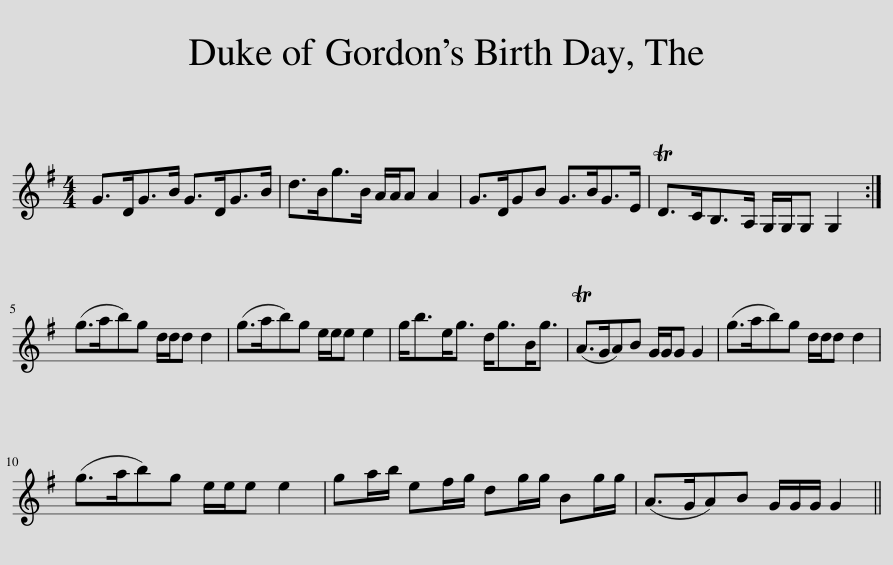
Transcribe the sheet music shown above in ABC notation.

X:1
L:1/8
M:4/4
I:linebreak $
K:G
V:1 treble
V:1
 G>DG>B G>DG>B | d>Bg>B A/A/A A2 | G>DGB G>BG>E | TD>CB,>A, G,/G,/G, G,2 :|$ (g>ab)g d/d/d d2 | %5
 (g>ab)g e/e/e e2 | g<be<g d<gB<g | (TA>GA)B G/G/G G2 | (g>ab)g d/d/d d2 |$ (g>ab)g e/e/e e2 | %10
 ga/b/ ef/g/ dg/g/ Bg/g/ | (A>GA)B G/G/G/ G2 || %12
